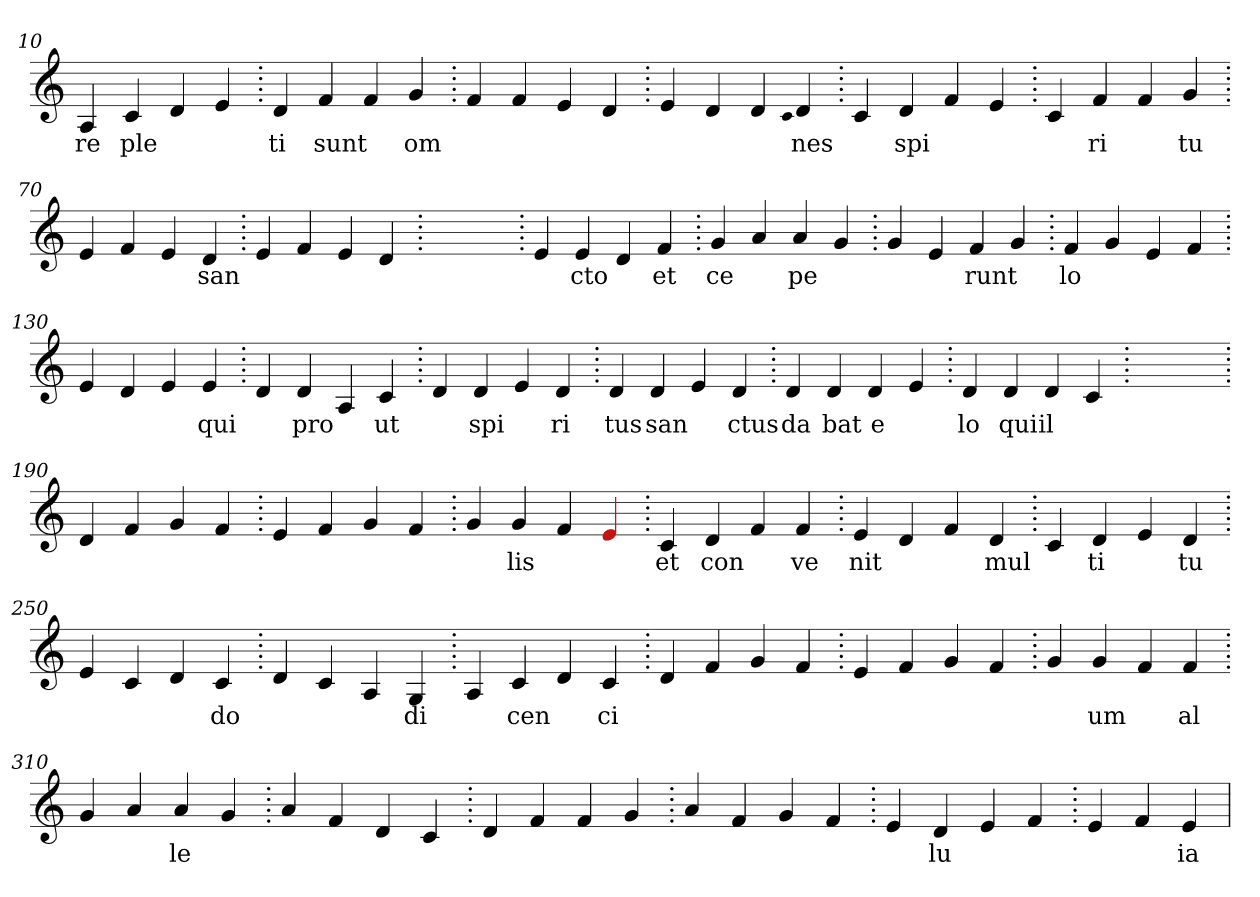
**kern	**text
*part1	*part1
*staff1	*staff1
*clefG2	*
=10.	=10.
4A	re
4c	ple
4d	.
4e	.
=20.	=20.
4d	ti
4f	sunt
4f	.
4g	om
=30.	=30.
4f	.
4f	.
4e	.
4d	.
=40.	=40.
4e	.
4d	.
4d	.
qqc	.
4d	nes
=50.	=50.
4c	.
4d	spi
4f	.
4e	.
=60.	=60.
4c	.
4f	ri
4f	.
4g	tu
=70.	=70.
4e	.
4f	.
4e	.
4d	san
=80.	=80.
4e	.
4f	.
4e	.
4d	.
=90.	=90.
1ryy	.
=90.	=90.
4e	.
4e	cto
4d	.
4f	et
=100.	=100.
4g	ce
4a	.
4a	pe
4g	.
=110.	=110.
4g	.
4e	.
4f	runt
4g	.
=120.	=120.
4f	lo
4g	.
4e	.
4f	.
=130.	=130.
4e	.
4d	.
4e	.
4e	qui
=140.	=140.
4d	.
4d	pro
4A	.
4c	ut
=150.	=150.
4d	.
4d	spi
4e	.
4d	ri
=160.	=160.
4d	tus
4d	san
4e	.
4d	ctus
=170.	=170.
4d	da
4d	bat
4d	e
4e	.
=180.	=180.
4d	lo
4d	qui
4d	il
4c	.
=190.	=190.
1ryy	.
=190.	=190.
4d	.
4f	.
4g	.
4f	.
=200.	=200.
4e	.
4f	.
4g	.
4f	.
=210.	=210.
4g	.
4g	lis
4f	.
4Re	.
=220.	=220.
4c	et
4d	con
4f	.
4f	ve
=230.	=230.
4e	nit
4d	.
4f	.
4d	mul
=240.	=240.
4c	.
4d	ti
4e	.
4d	tu
=250.	=250.
4e	.
4c	.
4d	.
4c	do
=260.	=260.
4d	.
4c	.
4A	.
4G	di
=270.	=270.
4A	.
4c	cen
4d	.
4c	ci
=280.	=280.
4d	.
4f	.
4g	.
4f	.
=290.	=290.
4e	.
4f	.
4g	.
4f	.
=300.	=300.
4g	.
4g	um
4f	.
4f	al
=310.	=310.
4g	.
4a	.
4a	le
4g	.
=320.	=320.
4a	.
4f	.
4d	.
4c	.
=330.	=330.
4d	.
4f	.
4f	.
4g	.
=340.	=340.
4a	.
4f	.
4g	.
4f	.
=350.	=350.
4e	.
4d	lu
4e	.
4f	.
=360.	=360.
4e	.
4f	.
4e	ia
=	=
*-	*-
